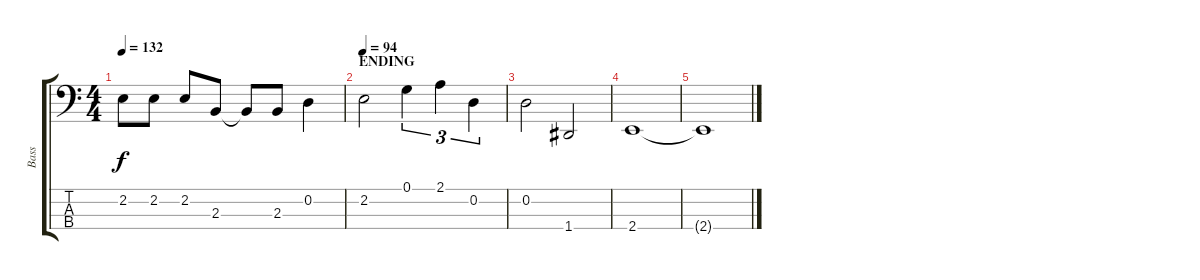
\track ("Bass" "Bass") {instrument electricbassfinger}
\staff {score tabs}
\tuning (G2 D2 A1 D1) {hide}
\ts (4 4)
\tempo 132
\clef f4
\ks c
2.2{t}.8{dy f} 2.2.8 2.2.8 2.3.8 2.3{t}.8 2.3.8 0.2.4 |
\section ("" "ENDING")
\tempo 94
2.2.2 0.1.4{tu (3 2)} 2.1.4{tu (3 2)} 0.2.4{tu (3 2)} |
0.2.2 1.4.2 |
2.4.1{volume 4} |
2.4{t}.1
